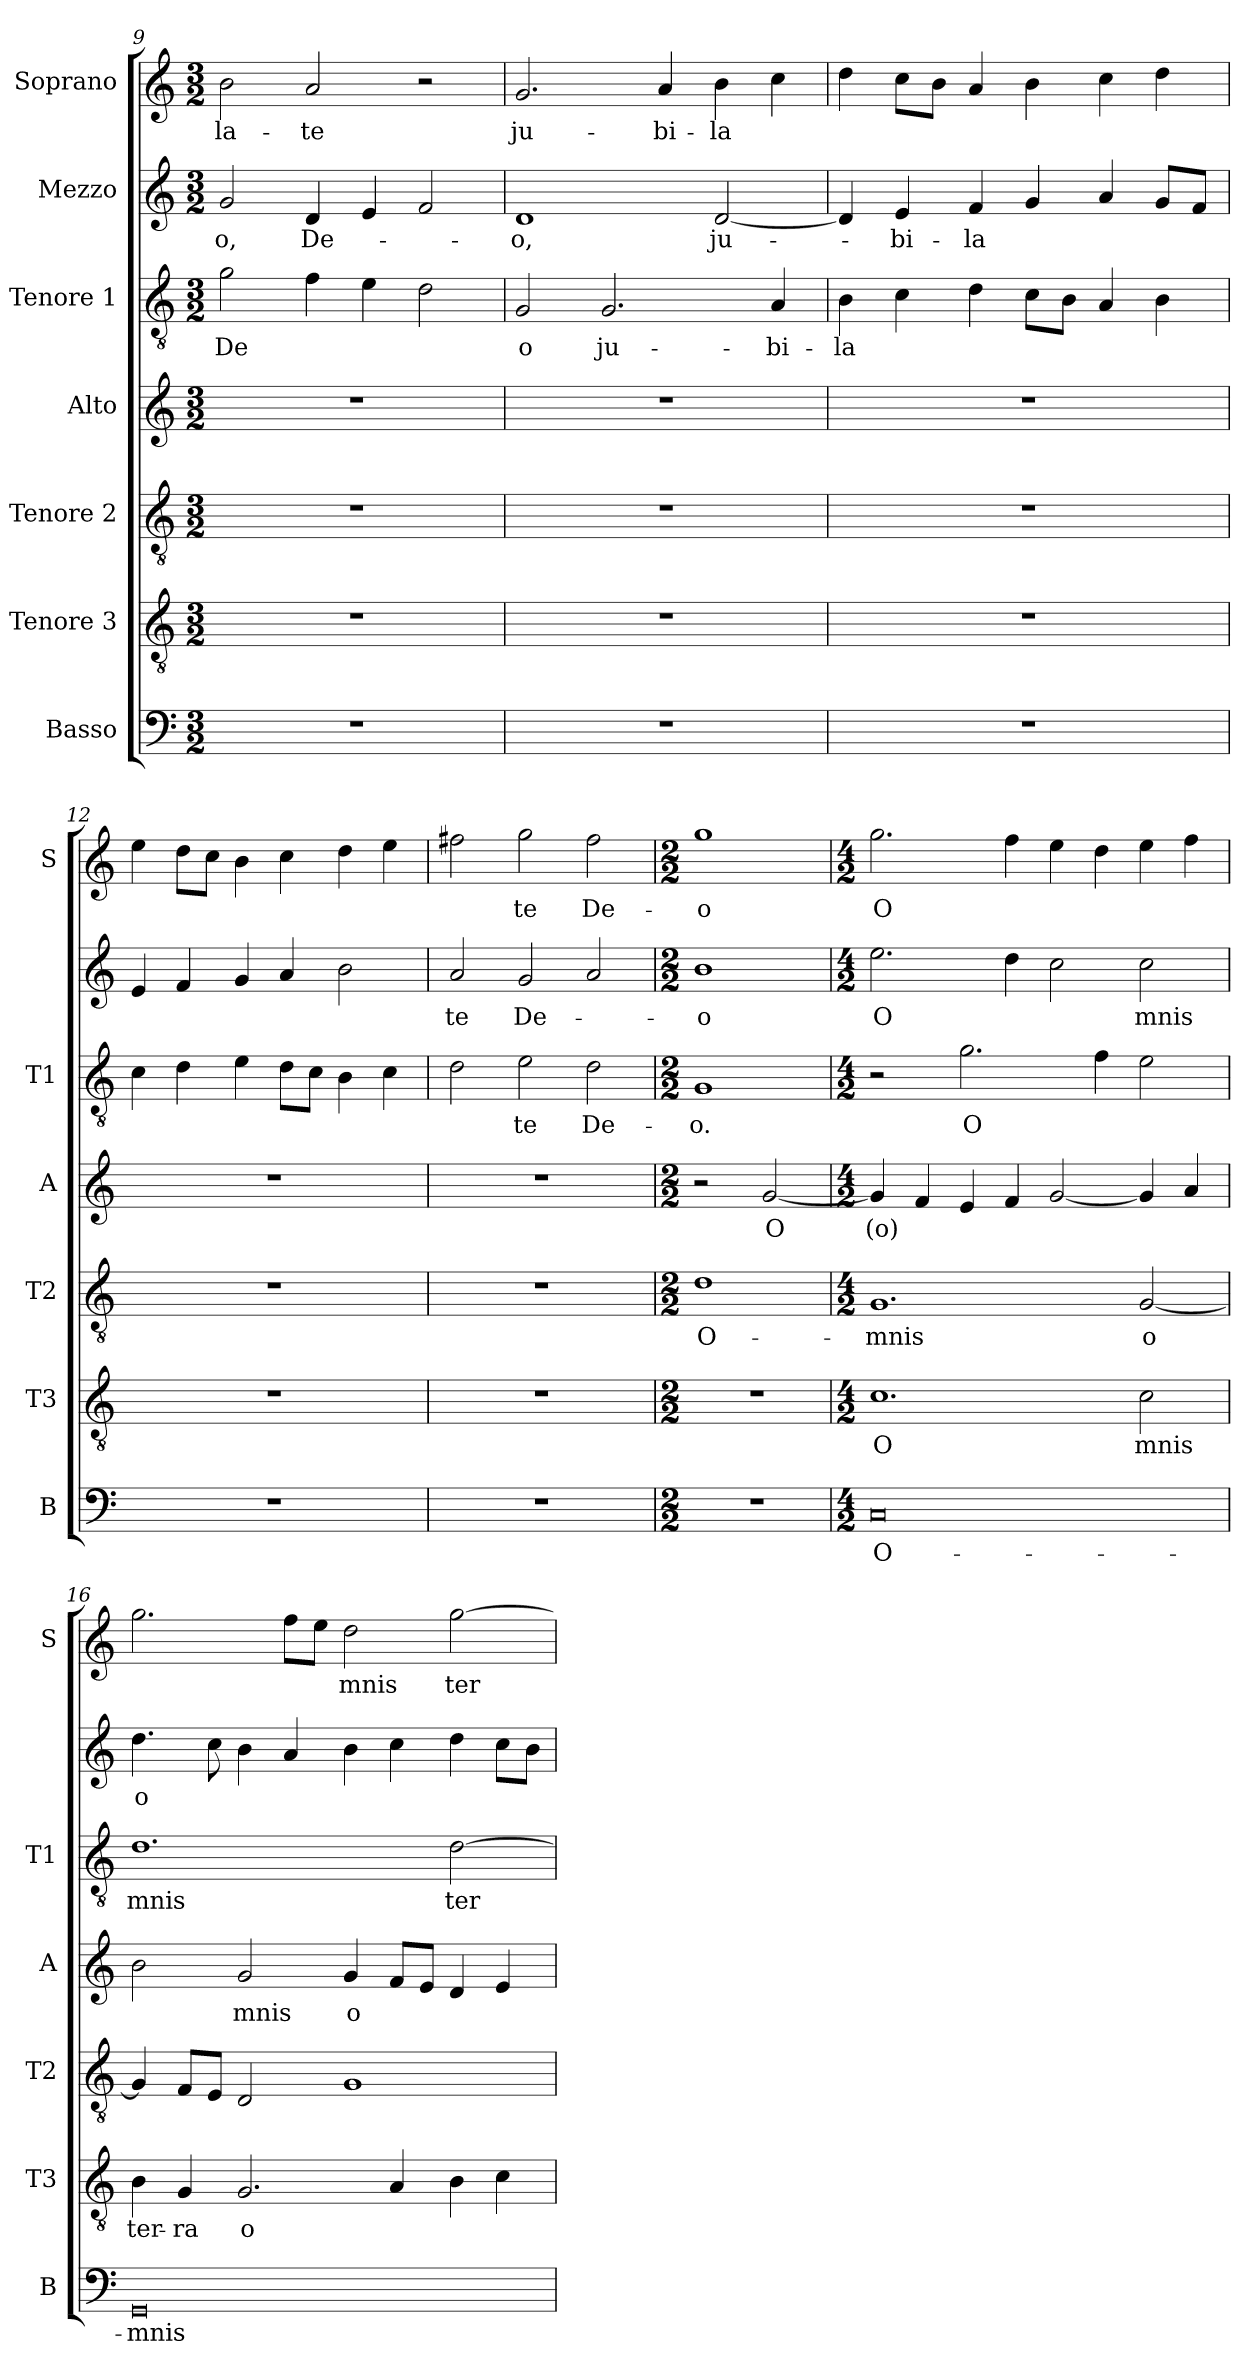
**kern	**text	**kern	**text	**kern	**text	**kern	**text	**kern	**text	**kern	**text	**kern	**text
*part7	*part7	*part6	*part6	*part5	*part5	*part4	*part4	*part3	*part3	*part2	*part2	*part1	*part1
*staff7	*staff7	*staff6	*staff6	*staff5	*staff5	*staff4	*staff4	*staff3	*staff3	*staff2	*staff2	*staff1	*staff1
*I"Basso	*	*I"Tenore 3	*	*I"Tenore 2	*	*I"Alto	*	*I"Tenore 1	*	*I"Mezzo	*	*I"Soprano	*
*I'B	*	*I'T3	*	*I'T2	*	*I'A	*	*I'T1	*	*	*	*I'S	*
*clefF4	*	*clefGv2	*	*clefGv2	*	*clefG2	*	*clefGv2	*	*clefG2	*	*clefG2	*
*k[]	*	*k[]	*	*k[]	*	*k[]	*	*k[]	*	*k[]	*	*k[]	*
*C:	*	*C:	*	*C:	*	*C:	*	*C:	*	*C:	*	*C:	*
*M3/2	*	*M3/2	*	*M3/2	*	*M3/2	*	*M3/2	*	*M3/2	*	*M3/2	*
=9	=9	=9	=9	=9	=9	=9	=9	=9	=9	=9	=9	=9	=9
1.r	.	1.r	.	1.r	.	1.r	.	2g\	De	2g/	-o,	2b\	-la-
.	.	.	.	.	.	.	.	4f\	.	4d/	De-	2a/	-te
.	.	.	.	.	.	.	.	4e\	.	4e/	.	.	.
.	.	.	.	.	.	.	.	2d\	.	2f/	.	2r	.
=10	=10	=10	=10	=10	=10	=10	=10	=10	=10	=10	=10	=10	=10
1.r	.	1.r	.	1.r	.	1.r	.	2G/	o	1d	-o,	2.g/	ju-
.	.	.	.	.	.	.	.	2.G/	ju-	.	.	.	.
.	.	.	.	.	.	.	.	.	.	.	.	4a/	-bi-
.	.	.	.	.	.	.	.	.	.	[2d/	ju-	4b\	-la
.	.	.	.	.	.	.	.	4A/	-bi-	.	.	4cc\	.
=11	=11	=11	=11	=11	=11	=11	=11	=11	=11	=11	=11	=11	=11
1.r	.	1.r	.	1.r	.	1.r	.	4B\	-la	4d/]	.	4dd\	.
.	.	.	.	.	.	.	.	4c\	.	4e/	-bi-	8cc\L	.
.	.	.	.	.	.	.	.	.	.	.	.	8b\J	.
.	.	.	.	.	.	.	.	4d\	.	4f/	-la	4a/	.
.	.	.	.	.	.	.	.	8c\L	.	4g/	.	4b\	.
.	.	.	.	.	.	.	.	8B\J	.	.	.	.	.
.	.	.	.	.	.	.	.	4A/	.	4a/	.	4cc\	.
.	.	.	.	.	.	.	.	4B\	.	8g/L	.	4dd\	.
.	.	.	.	.	.	.	.	.	.	8f/J	.	.	.
=12	=12	=12	=12	=12	=12	=12	=12	=12	=12	=12	=12	=12	=12
1.r	.	1.r	.	1.r	.	1.r	.	4c\	.	4e/	.	4ee\	.
.	.	.	.	.	.	.	.	4d\	.	4f/	.	8dd\L	.
.	.	.	.	.	.	.	.	.	.	.	.	8cc\J	.
.	.	.	.	.	.	.	.	4e\	.	4g/	.	4b\	.
.	.	.	.	.	.	.	.	8d\L	.	4a/	.	4cc\	.
.	.	.	.	.	.	.	.	8c\J	.	.	.	.	.
.	.	.	.	.	.	.	.	4B\	.	2b\	.	4dd\	.
.	.	.	.	.	.	.	.	4c\	.	.	.	4ee\	.
=13	=13	=13	=13	=13	=13	=13	=13	=13	=13	=13	=13	=13	=13
1.r	.	1.r	.	1.r	.	1.r	.	2d\	.	2a/	te	2ff#X\	.
.	.	.	.	.	.	.	.	2e\	te	2g/	De-	2gg\	te
.	.	.	.	.	.	.	.	2d\	De-	2a/	.	2ff#\	De-
=14	=14	=14	=14	=14	=14	=14	=14	=14	=14	=14	=14	=14	=14
*M2/2	*	*M2/2	*	*M2/2	*	*M2/2	*	*M2/2	*	*M2/2	*	*M2/2	*
1r	.	1r	.	1d	O-	2r	.	1G	-o.	1b	-o	1gg	-o
.	.	.	.	.	.	[2g/	O	.	.	.	.	.	.
!!LO:PB:g=z
=15	=15	=15	=15	=15	=15	=15	=15	=15	=15	=15	=15	=15	=15
*M4/2	*	*M4/2	*	*M4/2	*	*M4/2	*	*M4/2	*	*M4/2	*	*M4/2	*
0C	O-	1.c	O	1.G	-mnis	4g/]	(o)	2r	.	2.ee\	O	2.gg\	O
.	.	.	.	.	.	4f/	.	.	.	.	.	.	.
.	.	.	.	.	.	4e/	.	2.g\	O	.	.	.	.
.	.	.	.	.	.	4f/	.	.	.	4dd\	.	4ff\	.
.	.	.	.	.	.	[2g/	.	.	.	2cc\	.	4ee\	.
.	.	.	.	.	.	.	.	4f\	.	.	.	4dd\	.
.	.	2c\	mnis	[2G/	o	4g/]	.	2e\	.	2cc\	mnis	4ee\	.
.	.	.	.	.	.	4a/	.	.	.	.	.	4ff\	.
=16	=16	=16	=16	=16	=16	=16	=16	=16	=16	=16	=16	=16	=16
0GG	-mnis	4B\	ter-	4G/]	.	2b\	.	1.d	mnis	4.dd\	o	2.gg\	.
.	.	4G/	-ra	8F/L	.	.	.	.	.	.	.	.	.
.	.	.	.	8E/J	.	.	.	.	.	8cc\	.	.	.
.	.	2.G/	o	2D/	.	2g/	mnis	.	.	4b\	.	.	.
.	.	.	.	.	.	.	.	.	.	4a/	.	8ff\L	.
.	.	.	.	.	.	.	.	.	.	.	.	8ee\J	.
.	.	.	.	1G	.	4g/	o	.	.	4b\	.	2dd\	mnis
.	.	4A/	.	.	.	8f/L	.	.	.	4cc\	.	.	.
.	.	.	.	.	.	8e/J	.	.	.	.	.	.	.
.	.	4B\	.	.	.	4d/	.	[2d\	ter-	4dd\	.	[2gg\	ter
.	.	4c\	.	.	.	4e/	.	.	.	8cc\L	.	.	.
.	.	.	.	.	.	.	.	.	.	8b\J	.	.	.
=	=	=	=	=	=	=	=	=	=	=	=	=	=
*-	*-	*-	*-	*-	*-	*-	*-	*-	*-	*-	*-	*-	*-
